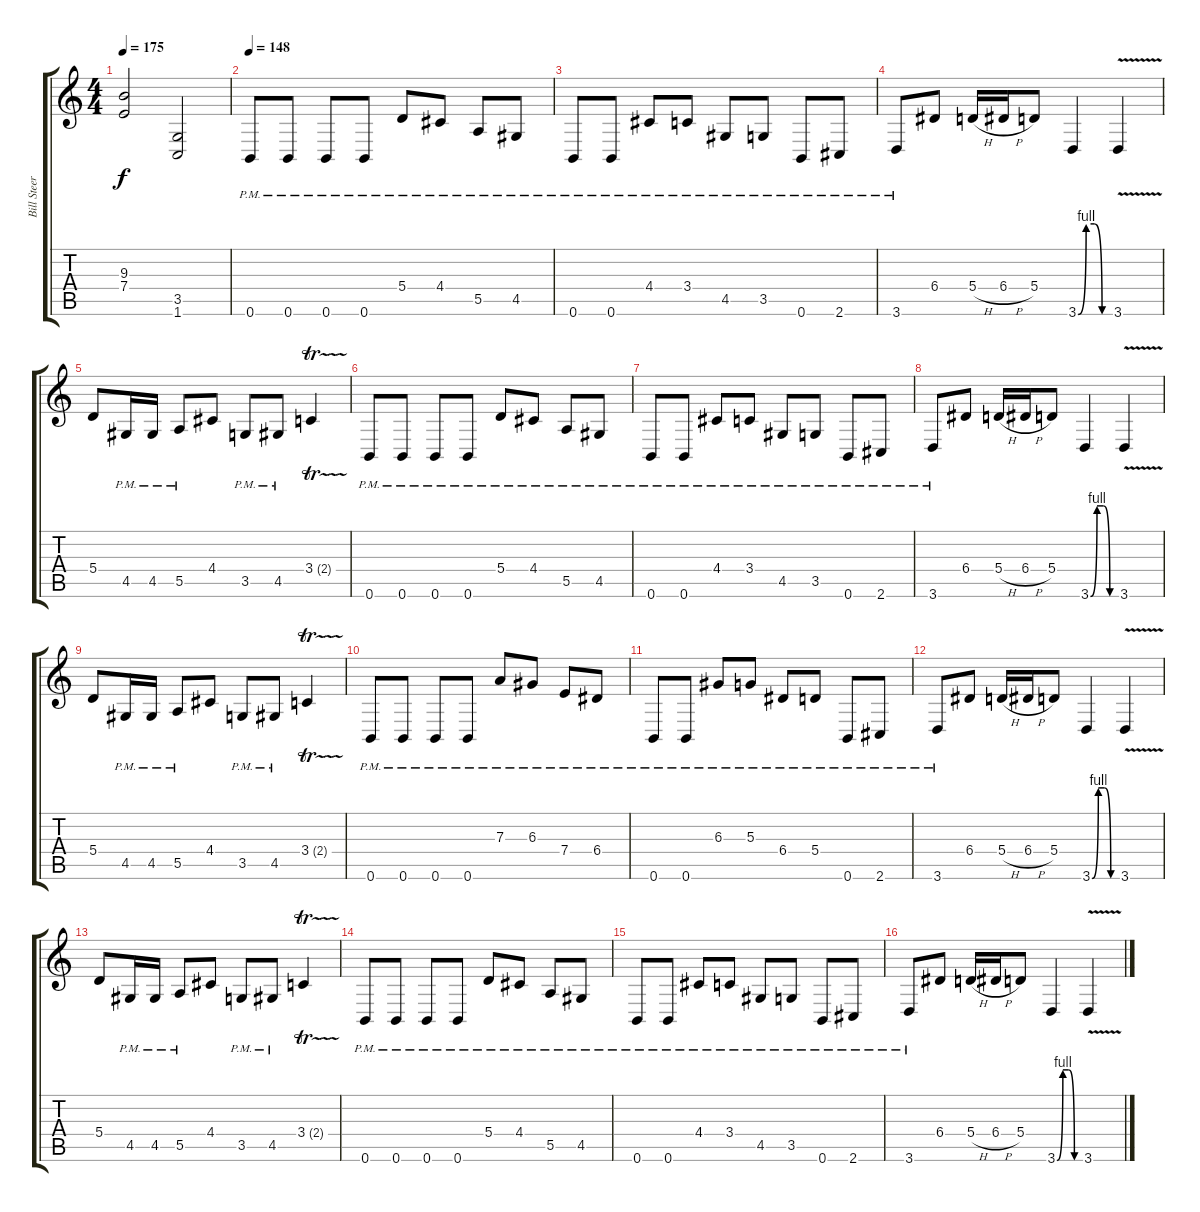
\track ("Bill Steer" "Bill Steer") {instrument distortionguitar}
\staff {score tabs}
\tuning (B3 Gb3 D3 A2 E2 B1) {hide}
\ts (4 4)
\tempo 175
\clef g2
\ks c
(9.3 7.4).2{dy f} (3.5 1.6).2 |
\tempo 148
0.6{pm}.8 0.6{pm}.8 0.6{pm}.8 0.6{pm}.8 5.4{pm}.8 4.4{pm}.8 5.5{pm}.8 4.5{pm}.8 |
0.6{pm}.8 0.6{pm}.8 4.4{pm}.8 3.4{pm}.8 4.5{pm}.8 3.5{pm}.8 0.6{pm}.8 2.6{pm}.8 |
3.6{pm}.8 6.4.8 5.4{h}.16 6.4{h}.16 5.4.8 3.6{be (custom 0 0 15 4 30 4 45 0 60 0)}.4 3.6{v}.4 |
5.4.8 4.5{pm}.16 4.5{pm}.16 5.5{pm}.8 4.4.8 3.5{pm}.8 4.5{pm}.8 3.4{tr (2 16)}.4 |
0.6{pm}.8 0.6{pm}.8 0.6{pm}.8 0.6{pm}.8 5.4{pm}.8 4.4{pm}.8 5.5{pm}.8 4.5{pm}.8 |
0.6{pm}.8 0.6{pm}.8 4.4{pm}.8 3.4{pm}.8 4.5{pm}.8 3.5{pm}.8 0.6{pm}.8 2.6{pm}.8 |
3.6{pm}.8 6.4.8 5.4{h}.16 6.4{h}.16 5.4.8 3.6{be (custom 0 0 15 4 30 4 45 0 60 0)}.4 3.6{v}.4 |
5.4.8 4.5{pm}.16 4.5{pm}.16 5.5{pm}.8 4.4.8 3.5{pm}.8 4.5{pm}.8 3.4{tr (2 16)}.4 |
0.6{pm}.8 0.6{pm}.8 0.6{pm}.8 0.6{pm}.8 7.3{pm}.8 6.3{pm}.8 7.4{pm}.8 6.4{pm}.8 |
0.6{pm}.8 0.6{pm}.8 6.3{pm}.8 5.3{pm}.8 6.4{pm}.8 5.4{pm}.8 0.6{pm}.8 2.6{pm}.8 |
3.6{pm}.8 6.4.8 5.4{h}.16 6.4{h}.16 5.4.8 3.6{be (custom 0 0 15 4 30 4 45 0 60 0)}.4 3.6{v}.4 |
5.4.8 4.5{pm}.16 4.5{pm}.16 5.5{pm}.8 4.4.8 3.5{pm}.8 4.5{pm}.8 3.4{tr (2 16)}.4 |
0.6{pm}.8 0.6{pm}.8 0.6{pm}.8 0.6{pm}.8 5.4{pm}.8 4.4{pm}.8 5.5{pm}.8 4.5{pm}.8 |
0.6{pm}.8 0.6{pm}.8 4.4{pm}.8 3.4{pm}.8 4.5{pm}.8 3.5{pm}.8 0.6{pm}.8 2.6{pm}.8 |
3.6{pm}.8 6.4.8 5.4{h}.16 6.4{h}.16 5.4.8 3.6{be (custom 0 0 15 4 30 4 45 0 60 0)}.4 3.6{v}.4
